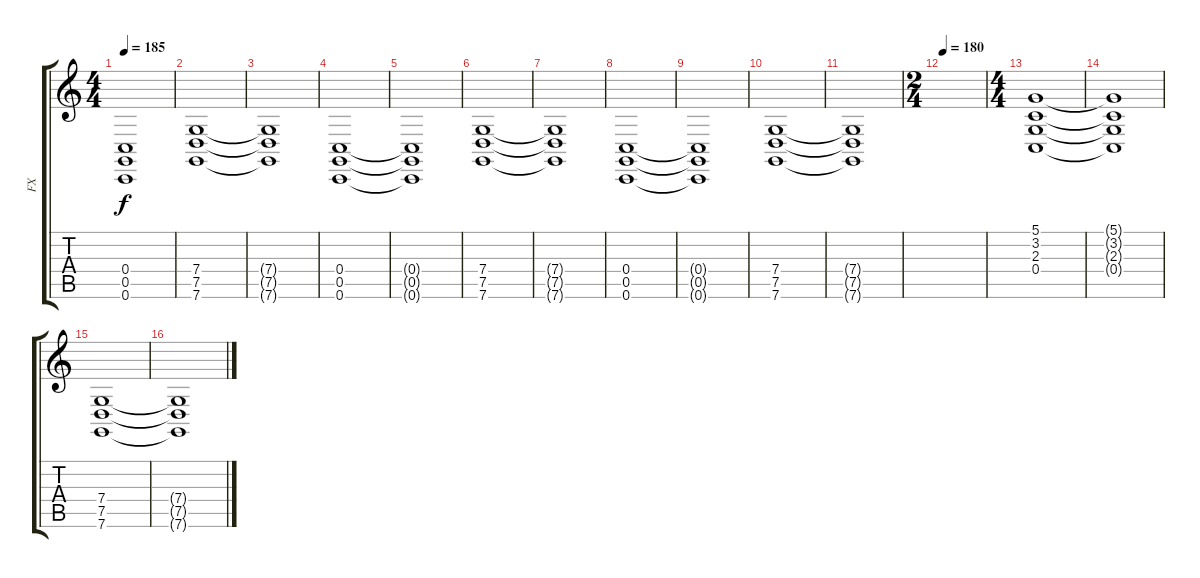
\track ("FX" "FX") {instrument stringensemble2}
\staff {score tabs}
\tuning (D4 A3 F3 C3 G2 C2) {hide}
\ts (4 4)
\tempo 185
\clef g2
\ks c
(0.4{t} 0.5{t} 0.6{t}).1{dy f} |
(7.4 7.5 7.6).1 |
(7.4{t} 7.5{t} 7.6{t}).1 |
(0.4 0.5 0.6).1 |
(0.4{t} 0.5{t} 0.6{t}).1 |
(7.4 7.5 7.6).1 |
(7.4{t} 7.5{t} 7.6{t}).1 |
(0.4 0.5 0.6).1 |
(0.4{t} 0.5{t} 0.6{t}).1 |
(7.4 7.5 7.6).1 |
(7.4{t} 7.5{t} 7.6{t}).1 |
\ts (2 4)
\tempo 180
|
\ts (4 4)
(5.1 3.2 2.3 0.4).1{volume 11 instrument stringensemble2} |
(5.1{t} 3.2{t} 2.3{t} 0.4{t}).1 |
(7.4 7.5 7.6).1 |
(7.4{t} 7.5{t} 7.6{t}).1
